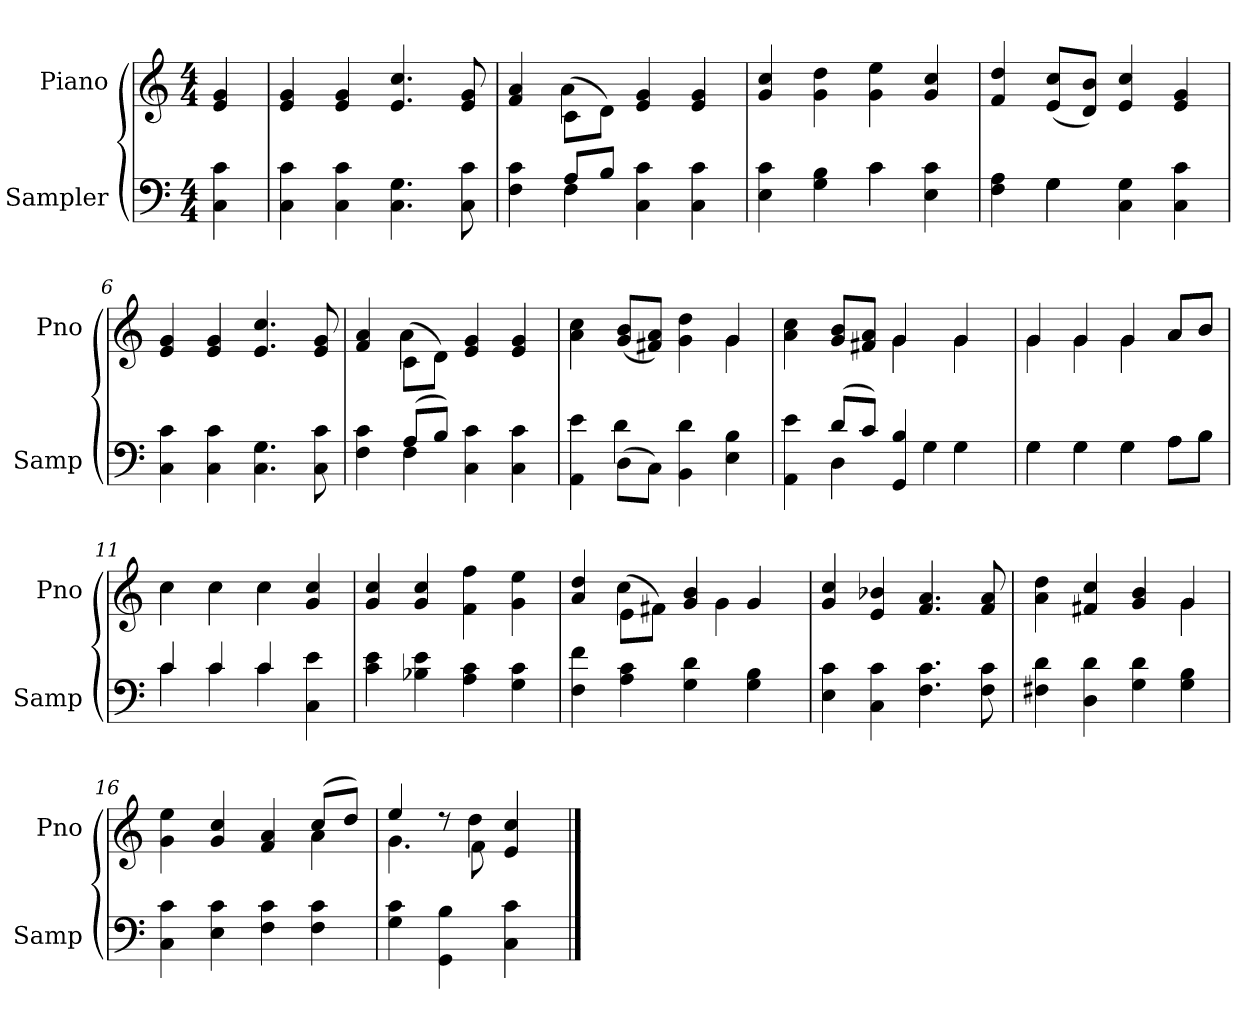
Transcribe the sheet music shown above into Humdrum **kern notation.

**kern	**kern
*part2	*part1
*staff2	*staff1
*I"Sampler	*I"Piano
*I'Samp	*I'Pno
*clefF4	*clefG2
*M4/4	*M4/4
=1	=1
4C 4c	4e 4g
=2	=2
4C 4c	4e 4g
4C 4c	4e 4g
4.C 4.G	4.e 4.cc
8C 8c	8e 8g
=3	=3
*^	*^
4F 4c	4ryy	4f 4a	4ryy
8A/L	4F	(8c\L	4a
8B/J)	.	8d\J)	.
4C 4c	2ryy	4e 4g	2ryy
4C 4c	.	4e 4g	.
*	*	*v	*v
=4	=4	=4
4E 4c	2ryy	4g 4cc
4G 4B	.	4g 4dd
4c\	4c	4g 4ee
4E 4c	4ryy	4g 4cc
=5	=5	=5
4F 4A	4ryy	4f 4dd
4G\	4G	(8e/ 8cc/L
.	.	8d/ 8b/J)
4C 4G	2ryy	4e 4cc
4C 4c	.	4e 4g
*v	*v	*
=6	=6
4C 4c	4e 4g
4C 4c	4e 4g
4.C 4.G	4.e 4.cc
8C 8c	8e 8g
=7	=7
*^	*^
4F 4c	4ryy	4f 4a	4ryy
(8A/L	4F	(8c\L	4a
8B/J)	.	8d\J)	.
4C 4c	2ryy	4e 4g	2ryy
4C 4c	.	4e 4g	.
=8	=8	=8	=8
4AA 4e	4ryy	4a 4cc	2.ryy
(8D\L	4d	(8g/ 8b/L	.
8C\J)	.	8f#X/ 8a/J)	.
4BB 4d	2ryy	4g 4dd	.
4E 4B	.	4g/	4g
=9	=9	=9	=9
4AA 4e	4ryy	4a 4cc	2ryy
(8d/L	4D	8g/ 8b/L	.
8c/J)	.	8f#X/ 8a/J	.
4GG 4B	8ryy	4g/	4g
.	4G	.	.
4G\	.	4g/	4g
.	8ryy	.	.
=10	=10	=10	=10
4G\	4G	4g/	4g
4G\	4G	4g/	4g
4G\	4G	4g/	4g
8A\L	8A\L	8a/L	8a/L
8B\J	8B\J	8b/J	8b/J
=11	=11	=11	=11
4c/	4c	4cc\	4cc
4c/	4c	4cc\	4cc
4c/	4c	4cc\	4cc
4C 4e	4ryy	4g 4cc	4ryy
*v	*v	*	*
*	*v	*v
=12	=12
4c 4e	4g 4cc
4B-X 4e	4g 4cc
4A 4c	4f 4ff
4G 4c	4g 4ee
=13	=13
*	*^
4F 4f	4a/ 4dd/	4ryy
4A 4c	(8e\L	4cc
.	8f#X\J)	.
4G 4d	4g 4b	8ryy
.	.	4g
4G 4B	4g/	.
.	.	8ryy
*	*v	*v
=14	=14
4E 4c	4g 4cc
4C 4c	4e 4b-X
4.F 4.c	4.f 4.a
8F 8c	8f 8a
=15	=15
*	*^
4F#X 4d	4a 4dd	2.ryy
4D 4d	4f#X 4cc	.
4G 4d	4g 4b	.
4G 4B	4g/	4g
=16	=16	=16
4C 4c	4g 4ee	2.ryy
4E 4c	4g 4cc	.
4F 4c	4f 4a	.
4F 4c	(8cc/L	4a
.	8dd/J)	.
=17	=17	=17
4G 4c	4ee/	4.g
4GG 4B	8r	.
.	8f\	(4dd
4C 4c	4e 4cc	.
.	.	8ryy
*	*v	*v
==	==
*-	*-
